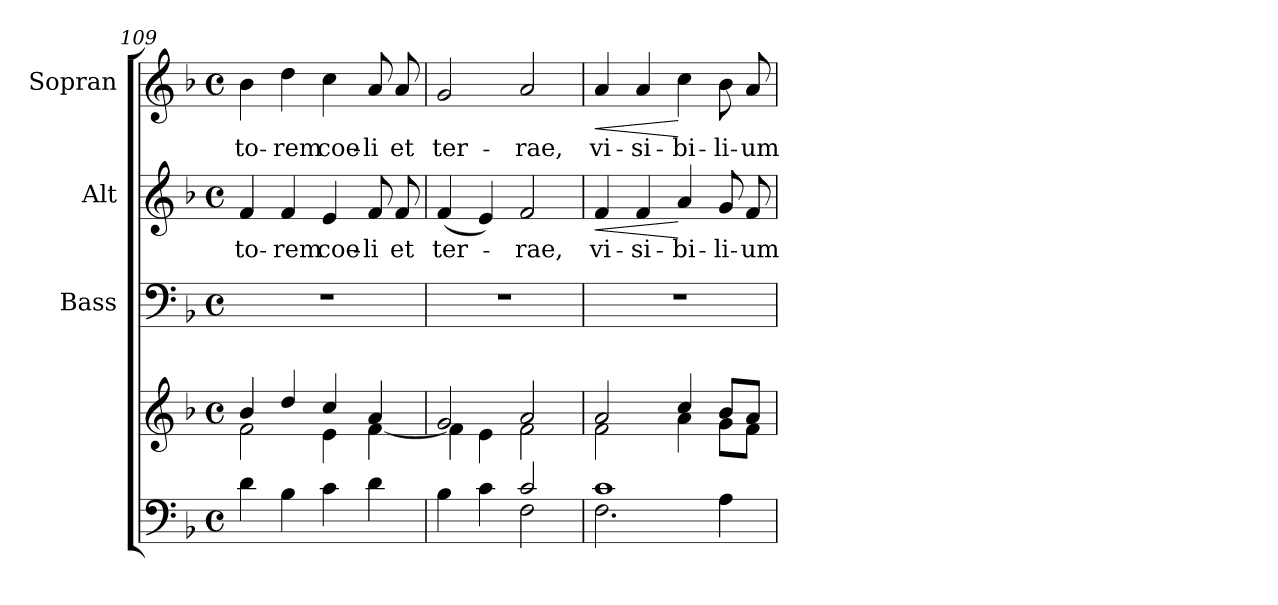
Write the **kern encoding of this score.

**kern	**kern	**kern	**kern	**text	**dynam	**kern	**text	**dynam
*part4	*part4	*part3	*part2	*part2	*part2	*part1	*part1	*part1
*staff5	*staff4	*staff3	*staff2	*staff2	*staff2	*staff1	*staff1	*staff1
*	*	*I"Bass	*I"Alt	*	*	*I"Sopran	*	*
*	*	*I'B.	*I'A.	*	*	*I'S.	*	*
*clefF4	*clefG2	*clefF4	*clefG2	*	*	*clefG2	*	*
*k[b-]	*k[b-]	*k[b-]	*k[b-]	*	*	*k[b-]	*	*
*F:	*F:	*F:	*F:	*	*	*F:	*	*
*M4/4	*M4/4	*M4/4	*M4/4	*	*	*M4/4	*	*
*met(c)	*met(c)	*met(c)	*met(c)	*	*	*met(c)	*	*
=109	=109	=109	=109	=109	=109	=109	=109	=109
*	*^	*	*	*	*	*	*	*
!	!	!	!	!	!LO:LY:b	!	!	!LO:LY:b	!
4d\	4b-/	2f\	1r	4f/	-to-	.	4b-\	-to-	.
!	!	!	!	!	!LO:LY:b	!	!	!LO:LY:b	!
4B-\	4dd/	.	.	4f/	-rem	.	4dd\	-rem	.
!	!	!	!	!	!LO:LY:b	!	!	!LO:LY:b	!
4c\	4cc/	4e\	.	4e/	coe-	.	4cc\	coe-	.
!	!	!	!	!	!LO:LY:b	!	!	!LO:LY:b	!
4d\	4a/	[<4f\	.	8f/	-li	.	8a/	-li	.
!	!	!	!	!	!LO:LY:b	!	!	!LO:LY:b	!
.	.	.	.	8f/	et	.	8a/	et	.
=110	=110	=110	=110	=110	=110	=110	=110	=110	=110
*^	*	*	*	*	*	*	*	*	*
!	!	!	!	!	!	!LO:LY:b	!	!	!LO:LY:b	!
2ryy	4B-\	2g/	4f\]	1r	(<4f/	ter-	.	2g/	ter-	.
.	4c\	.	4e\	.	4e/)	.	.	.	.	.
!	!	!	!	!	!	!LO:LY:b	!	!	!LO:LY:b	!
2c/	2F\	2a/	2f\	.	2f/	-rae,	.	2a/	-rae,	.
=111	=111	=111	=111	=111	=111	=111	=111	=111	=111	=111
!	!	!	!	!	!	!LO:LY:b	!LO:HP:b	!	!LO:LY:b	!LO:HP:b
1c	2.F\	2a/	2f\	1r	4f/	vi-	<	4a/	vi-	<
!	!	!	!	!	!	!LO:LY:b	!	!	!LO:LY:b	!
.	.	.	.	.	4f/	-si-	.	4a/	-si-	.
!	!	!	!	!	!	!LO:LY:b	!	!	!LO:LY:b	!
.	.	4cc/	4a\	.	4a/	-bi-	[	4cc\	-bi-	[
!	!	!	!	!	!	!LO:LY:b	!	!	!LO:LY:b	!
.	4A\	8b-/L	8g\L	.	8g/	-li-	.	8b-\	-li-	.
!	!	!	!	!	!	!LO:LY:b	!	!	!LO:LY:b	!
.	.	8a/J	8f\J	.	8f/	-um	.	8a/	-um	.
*v	*v	*	*	*	*	*	*	*	*	*
*	*v	*v	*	*	*	*	*	*	*
=	=	=	=	=	=	=	=	=
*-	*-	*-	*-	*-	*-	*-	*-	*-
